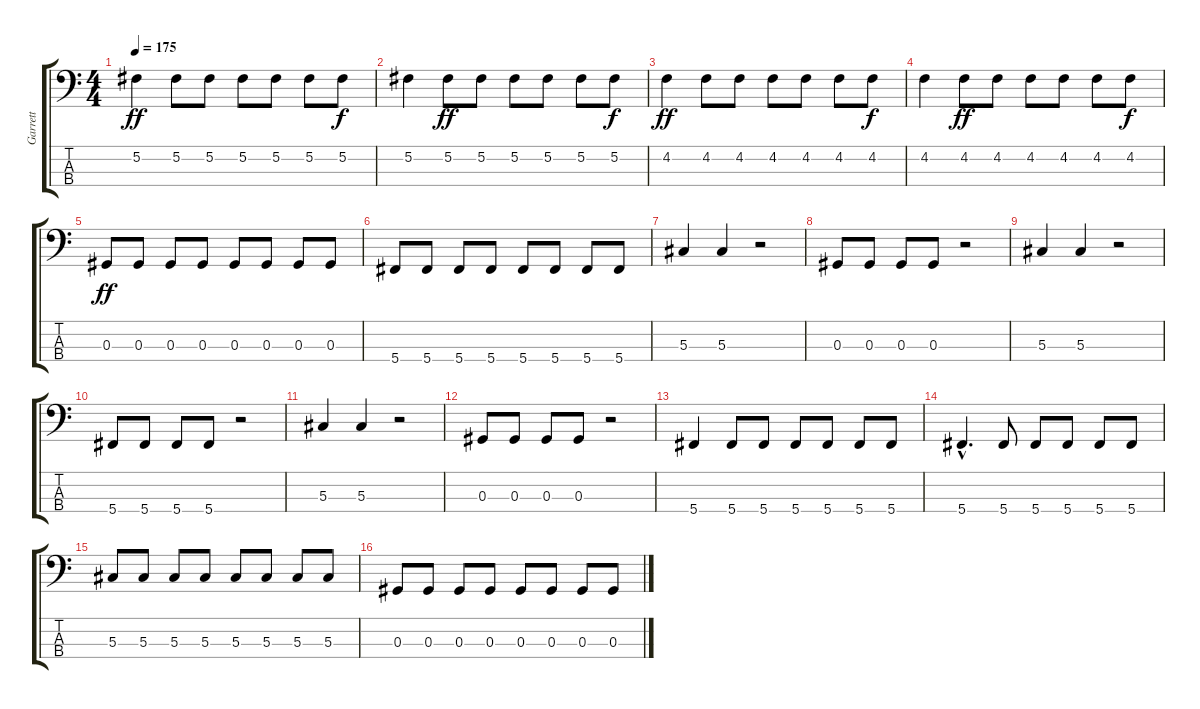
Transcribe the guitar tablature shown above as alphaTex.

\track ("Garrett" "Garrett") {instrument electricbassfinger}
\staff {score tabs}
\tuning (Gb2 Db2 Ab1 Db1) {hide}
\ts (4 4)
\tempo 175
\clef f4
\ks c
5.2.4{dy ff} 5.2.8 5.2.8 5.2.8 5.2.8 5.2.8 5.2.8{dy f} |
5.2.4 5.2.8{dy ff} 5.2.8 5.2.8 5.2.8 5.2.8 5.2.8{dy f} |
4.2.4{dy ff} 4.2.8 4.2.8 4.2.8 4.2.8 4.2.8 4.2.8{dy f} |
4.2.4 4.2.8{dy ff} 4.2.8 4.2.8 4.2.8 4.2.8 4.2.8{dy f} |
0.3.8{dy ff} 0.3.8 0.3.8 0.3.8 0.3.8 0.3.8 0.3.8 0.3.8 |
5.4.8 5.4.8 5.4.8 5.4.8 5.4.8 5.4.8 5.4.8 5.4.8 |
5.3.4 5.3.4 r.2 |
0.3.8 0.3.8 0.3.8 0.3.8 r.2 |
5.3.4 5.3.4 r.2 |
5.4.8 5.4.8 5.4.8 5.4.8 r.2 |
5.3.4 5.3.4 r.2 |
0.3.8 0.3.8 0.3.8 0.3.8 r.2 |
5.4.4 5.4.8 5.4.8 5.4.8 5.4.8 5.4.8 5.4.8 |
5.4{hac}.4{d} 5.4.8 5.4.8 5.4.8 5.4.8 5.4.8 |
5.3.8 5.3.8 5.3.8 5.3.8 5.3.8 5.3.8 5.3.8 5.3.8 |
0.3.8 0.3.8 0.3.8 0.3.8 0.3.8 0.3.8 0.3.8 0.3.8
